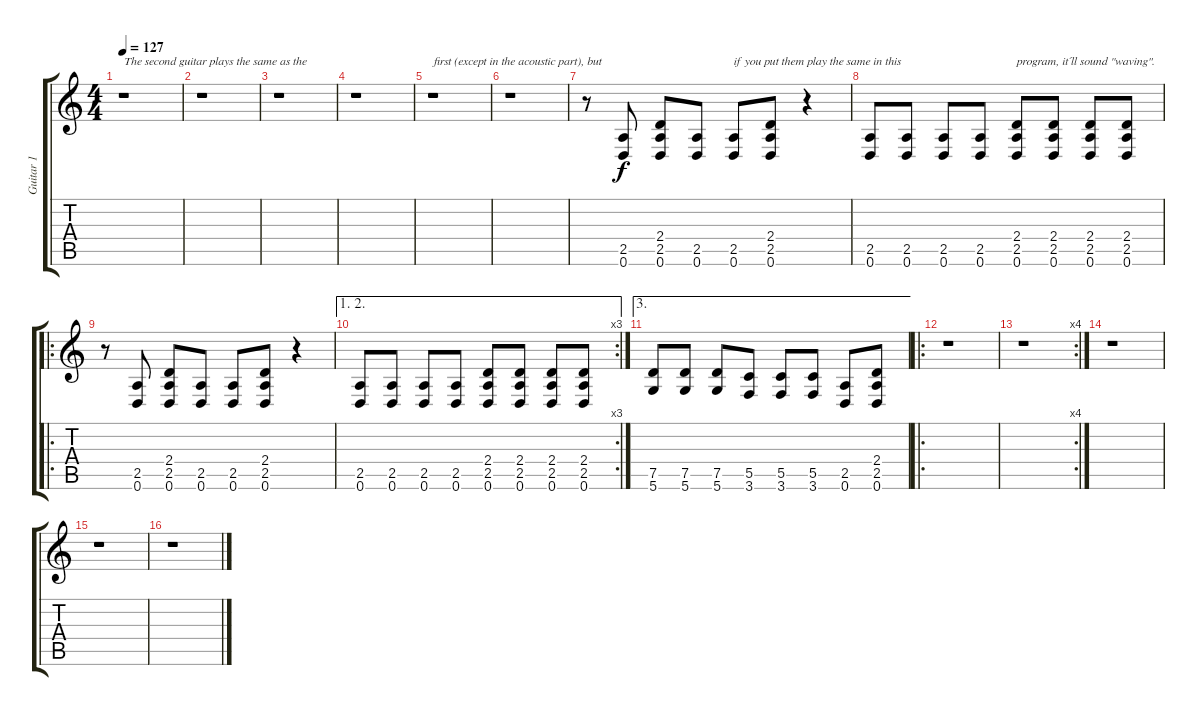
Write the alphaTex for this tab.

\track ("Guitar 1" "Guitar 1") {instrument distortionguitar}
\staff {score tabs}
\tuning (D4 A3 F3 C3 G2 D2) {hide}
\ts (4 4)
\tempo 127
\clef g2
\ks c
r.1{txt "The second guitar plays the same as the" dy f instrument distortionguitar} |
r.1 |
r.1 |
r.1 |
r.1{txt "first (except in the acoustic part), but"} |
r.1 |
r.8 (2.5 0.6).8 (2.4 2.5 0.6).8 (2.5 0.6).8 (2.5 0.6).8{txt "if you put them play the same in this"} (2.4 2.5 0.6).8 r.4 |
(2.5 0.6).8 (2.5 0.6).8 (2.5 0.6).8 (2.5 0.6).8 (2.4 2.5 0.6).8{txt "program, it´ll sound \"waving\"."} (2.4 2.5 0.6).8 (2.4 2.5 0.6).8 (2.4 2.5 0.6).8 |
\ro
r.8 (2.5 0.6).8 (2.4 2.5 0.6).8 (2.5 0.6).8 (2.5 0.6).8 (2.4 2.5 0.6).8 r.4 |
\ae (1 2)
\rc 3
(2.5 0.6).8 (2.5 0.6).8 (2.5 0.6).8 (2.5 0.6).8 (2.4 2.5 0.6).8 (2.4 2.5 0.6).8 (2.4 2.5 0.6).8 (2.4 2.5 0.6).8 |
\ae 3
(7.5 5.6).8 (7.5 5.6).8 (7.5 5.6).8 (5.5 3.6).8 (5.5 3.6).8 (5.5 3.6).8 (2.5 0.6).8 (2.4 2.5 0.6).8 |
\ro
r.1 |
\rc 4
r.1 |
r.1 |
r.1 |
r.1
